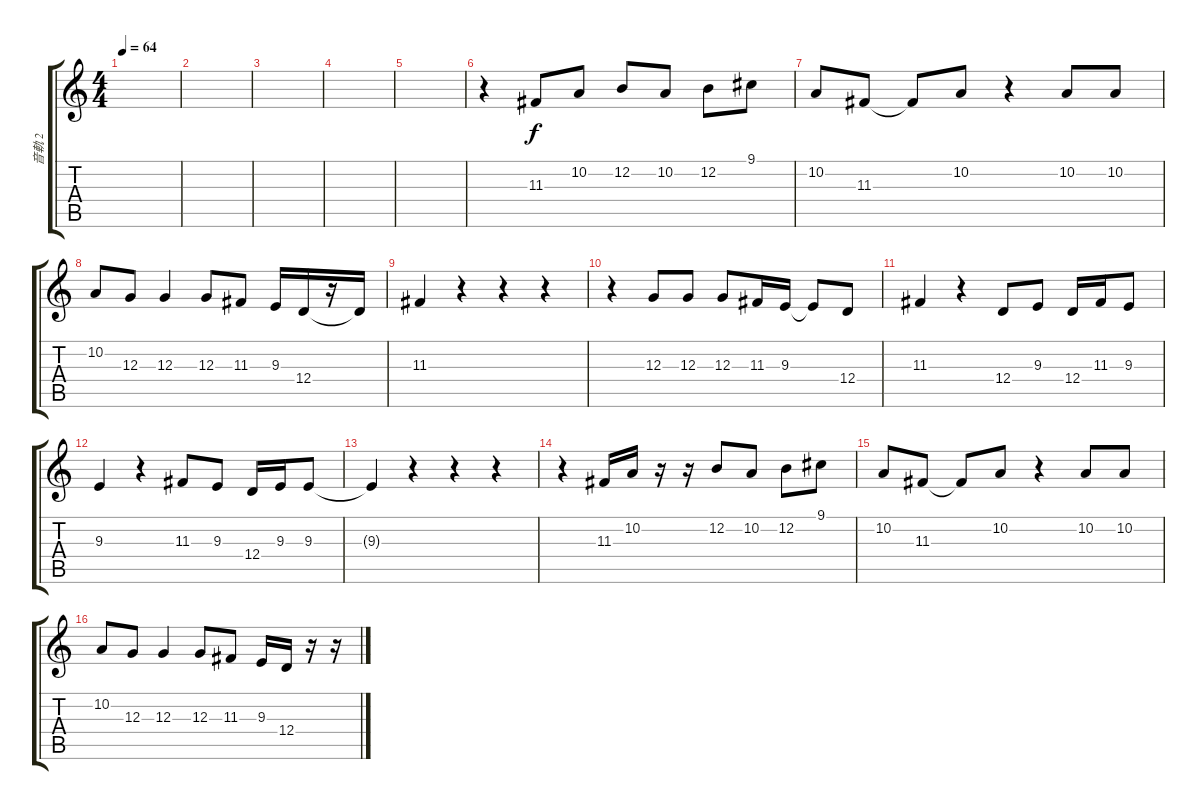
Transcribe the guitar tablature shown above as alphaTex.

\track ("音軌 2" "音軌 2") {instrument violin}
\staff {score tabs}
\tuning (E4 B3 G3 D3 A2 E2) {hide}
\ts (4 4)
\tempo 64
\clef g2
\ks c
|
|
|
|
|
r.4 11.3.8 10.2.8 12.2.8 10.2.8 12.2.8 9.1.8 |
10.2.8 11.3.8 11.3{t}.8 10.2.8 r.4 10.2.8 10.2.8 |
10.2.8 12.3.8 12.3.4 12.3.8 11.3.8 9.3.16 12.4.16 r.16 12.4{t}.16 |
11.3.4 r.4 r.4 r.4 |
r.4 12.3.8 12.3.8 12.3.8 11.3.16 9.3.16 9.3{t}.8 12.4.8 |
11.3.4 r.4 12.4.8 9.3.8 12.4.16 11.3.16 9.3.8 |
9.3.4 r.4 11.3.8 9.3.8 12.4.16 9.3.16 9.3.8 |
9.3{t}.4 r.4 r.4 r.4 |
r.4 11.3.16 10.2.16 r.16 r.16 12.2.8 10.2.8 12.2.8 9.1.8 |
10.2.8 11.3.8 11.3{t}.8 10.2.8 r.4 10.2.8 10.2.8 |
10.2.8 12.3.8 12.3.4 12.3.8 11.3.8 9.3.16 12.4.16 r.16 r.16
